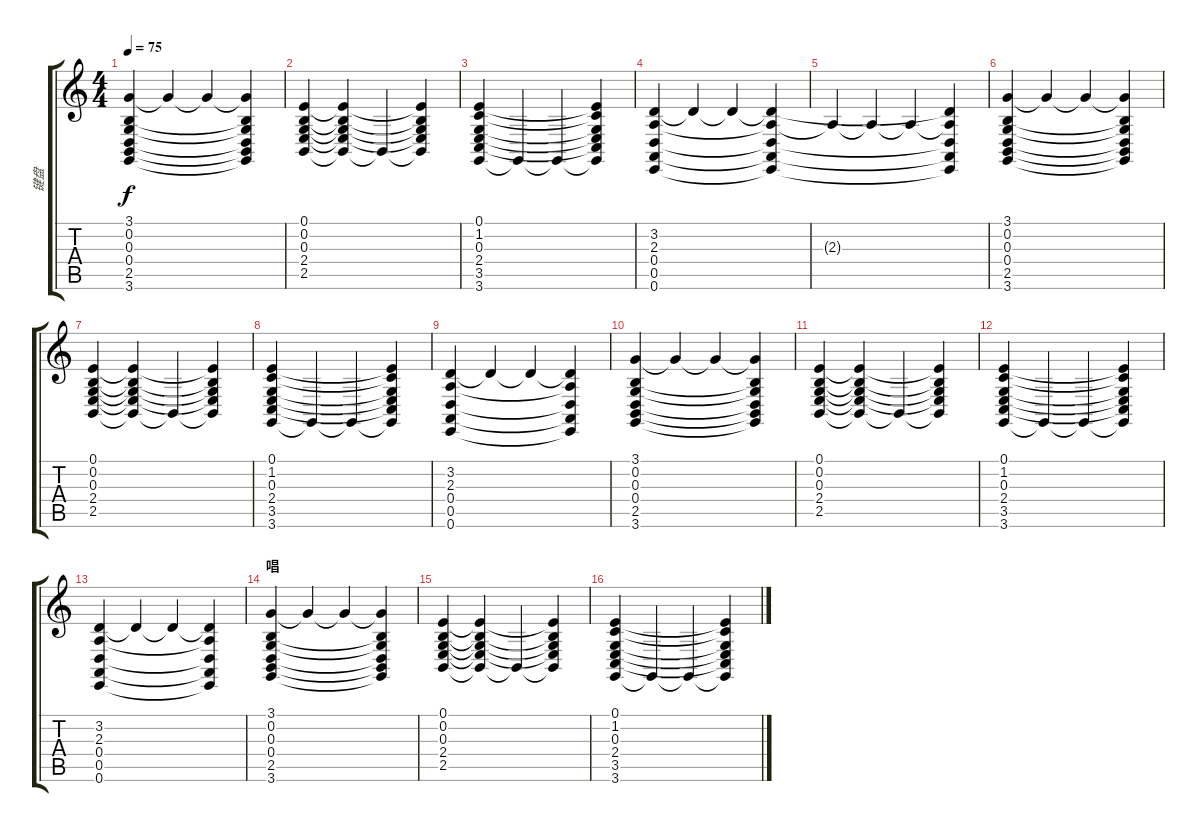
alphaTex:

\track ("键盘" "键盘") {instrument pad4choir}
\staff {score tabs}
\tuning (E4 B3 G3 D3 A2 E2) {hide}
\ts (4 4)
\tempo 75
\clef g2
\ks c
(3.1 0.2 0.3 0.4 2.5 3.6).4{dy f instrument pad4choir} 3.1{t}.4 3.1{t}.4 (3.1{t} 0.2{t} 0.3{t} 0.4{t} 2.5{t} 3.6{t}).4 |
(0.1 0.2 0.3 2.4 2.5).4 (0.1{t} 0.2{t} 0.3{t} 2.4{t} 2.5{t}).4 2.5{t}.4 (0.1{t} 0.2{t} 0.3{t} 2.4{t} 2.5{t}).4 |
(0.1 1.2 0.3 2.4 3.5 3.6).4 3.6{t}.4 3.6{t}.4 (0.1{t} 1.2{t} 0.3{t} 2.4{t} 3.5{t} 3.6{t}).4 |
(3.2 2.3 0.4 0.5 0.6).4 3.2{t}.4 3.2{t}.4 (3.2{t} 2.3{t} 0.4{t} 0.5{t} 0.6{t}).4 |
2.3{t}.4 2.3{t}.4 2.3{t}.4 (3.2{t} 2.3{t} 0.4{t} 0.5{t} 0.6{t}).4 |
(3.1 0.2 0.3 0.4 2.5 3.6).4 3.1{t}.4 3.1{t}.4 (3.1{t} 0.2{t} 0.3{t} 0.4{t} 2.5{t} 3.6{t}).4 |
(0.1 0.2 0.3 2.4 2.5).4 (0.1{t} 0.2{t} 0.3{t} 2.4{t} 2.5{t}).4 2.5{t}.4 (0.1{t} 0.2{t} 0.3{t} 2.4{t} 2.5{t}).4 |
(0.1 1.2 0.3 2.4 3.5 3.6).4 3.6{t}.4 3.6{t}.4 (0.1{t} 1.2{t} 0.3{t} 2.4{t} 3.5{t} 3.6{t}).4 |
(3.2 2.3 0.4 0.5 0.6).4 3.2{t}.4 3.2{t}.4 (3.2{t} 2.3{t} 0.4{t} 0.5{t} 0.6{t}).4 |
(3.1 0.2 0.3 0.4 2.5 3.6).4 3.1{t}.4 3.1{t}.4 (3.1{t} 0.2{t} 0.3{t} 0.4{t} 2.5{t} 3.6{t}).4 |
(0.1 0.2 0.3 2.4 2.5).4 (0.1{t} 0.2{t} 0.3{t} 2.4{t} 2.5{t}).4 2.5{t}.4 (0.1{t} 0.2{t} 0.3{t} 2.4{t} 2.5{t}).4 |
(0.1 1.2 0.3 2.4 3.5 3.6).4 3.6{t}.4 3.6{t}.4 (0.1{t} 1.2{t} 0.3{t} 2.4{t} 3.5{t} 3.6{t}).4 |
(3.2 2.3 0.4 0.5 0.6).4 3.2{t}.4 3.2{t}.4 (3.2{t} 2.3{t} 0.4{t} 0.5{t} 0.6{t}).4 |
\section ("" "唱")
(3.1 0.2 0.3 0.4 2.5 3.6).4 3.1{t}.4 3.1{t}.4 (3.1{t} 0.2{t} 0.3{t} 0.4{t} 2.5{t} 3.6{t}).4 |
(0.1 0.2 0.3 2.4 2.5).4 (0.1{t} 0.2{t} 0.3{t} 2.4{t} 2.5{t}).4 2.5{t}.4 (0.1{t} 0.2{t} 0.3{t} 2.4{t} 2.5{t}).4 |
(0.1 1.2 0.3 2.4 3.5 3.6).4 3.6{t}.4 3.6{t}.4 (0.1{t} 1.2{t} 0.3{t} 2.4{t} 3.5{t} 3.6{t}).4
